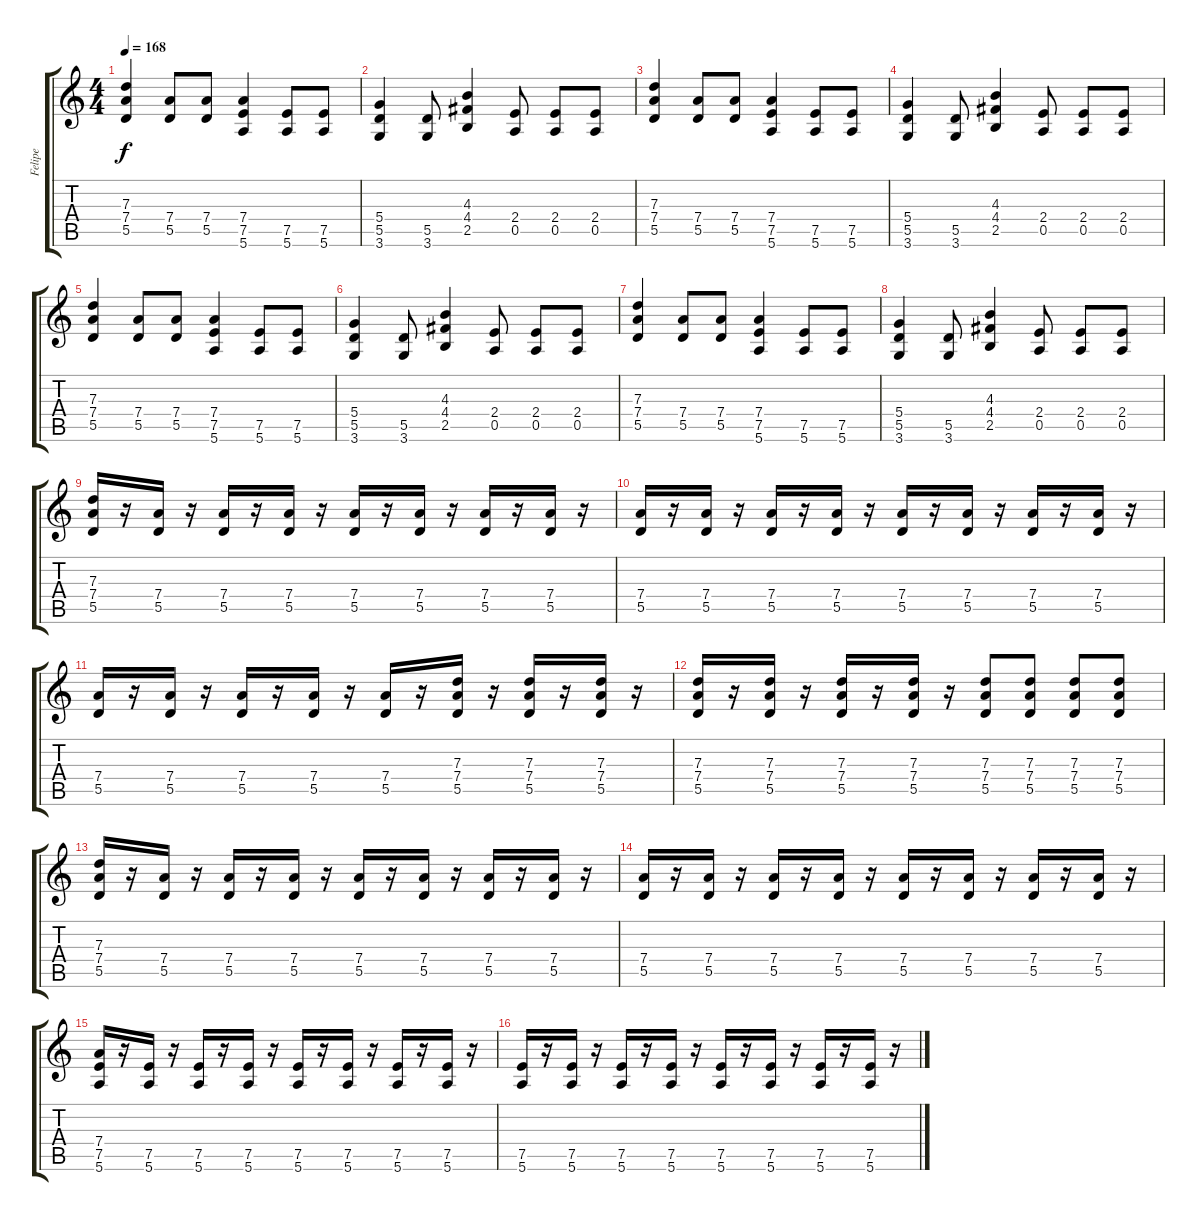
\track ("Felipe" "Felipe") {instrument distortionguitar}
\staff {score tabs}
\tuning (E4 B3 G3 D3 A2 E2) {hide}
\ts (4 4)
\tempo 168
\clef g2
\ks c
(7.3 7.4 5.5).4{dy f} (7.4 5.5).8 (7.4 5.5).8 (7.4 7.5 5.6).4 (7.5 5.6).8 (7.5 5.6).8 |
(5.4 5.5 3.6).4 (5.5 3.6).8 (4.3 4.4 2.5).4 (2.4 0.5).8 (2.4 0.5).8 (2.4 0.5).8 |
(7.3 7.4 5.5).4 (7.4 5.5).8 (7.4 5.5).8 (7.4 7.5 5.6).4 (7.5 5.6).8 (7.5 5.6).8 |
(5.4 5.5 3.6).4 (5.5 3.6).8 (4.3 4.4 2.5).4 (2.4 0.5).8 (2.4 0.5).8 (2.4 0.5).8 |
(7.3 7.4 5.5).4 (7.4 5.5).8 (7.4 5.5).8 (7.4 7.5 5.6).4 (7.5 5.6).8 (7.5 5.6).8 |
(5.4 5.5 3.6).4 (5.5 3.6).8 (4.3 4.4 2.5).4 (2.4 0.5).8 (2.4 0.5).8 (2.4 0.5).8 |
(7.3 7.4 5.5).4 (7.4 5.5).8 (7.4 5.5).8 (7.4 7.5 5.6).4 (7.5 5.6).8 (7.5 5.6).8 |
(5.4 5.5 3.6).4 (5.5 3.6).8 (4.3 4.4 2.5).4 (2.4 0.5).8 (2.4 0.5).8 (2.4 0.5).8 |
(7.3 7.4 5.5).16 r.16 (7.4 5.5).16 r.16 (7.4 5.5).16 r.16 (7.4 5.5).16 r.16 (7.4 5.5).16 r.16 (7.4 5.5).16 r.16 (7.4 5.5).16 r.16 (7.4 5.5).16 r.16 |
(7.4 5.5).16 r.16 (7.4 5.5).16 r.16 (7.4 5.5).16 r.16 (7.4 5.5).16 r.16 (7.4 5.5).16 r.16 (7.4 5.5).16 r.16 (7.4 5.5).16 r.16 (7.4 5.5).16 r.16 |
(7.4 5.5).16 r.16 (7.4 5.5).16 r.16 (7.4 5.5).16 r.16 (7.4 5.5).16 r.16 (7.4 5.5).16 r.16 (7.3 7.4 5.5).16 r.16 (7.3 7.4 5.5).16 r.16 (7.3 7.4 5.5).16 r.16 |
(7.3 7.4 5.5).16 r.16 (7.3 7.4 5.5).16 r.16 (7.3 7.4 5.5).16 r.16 (7.3 7.4 5.5).16 r.16 (7.3 7.4 5.5).8 (7.3 7.4 5.5).8 (7.3 7.4 5.5).8 (7.3 7.4 5.5).8 |
(7.3 7.4 5.5).16 r.16 (7.4 5.5).16 r.16 (7.4 5.5).16 r.16 (7.4 5.5).16 r.16 (7.4 5.5).16 r.16 (7.4 5.5).16 r.16 (7.4 5.5).16 r.16 (7.4 5.5).16 r.16 |
(7.4 5.5).16 r.16 (7.4 5.5).16 r.16 (7.4 5.5).16 r.16 (7.4 5.5).16 r.16 (7.4 5.5).16 r.16 (7.4 5.5).16 r.16 (7.4 5.5).16 r.16 (7.4 5.5).16 r.16 |
(7.4 7.5 5.6).16 r.16 (7.5 5.6).16 r.16 (7.5 5.6).16 r.16 (7.5 5.6).16 r.16 (7.5 5.6).16 r.16 (7.5 5.6).16 r.16 (7.5 5.6).16 r.16 (7.5 5.6).16 r.16 |
(7.5 5.6).16 r.16 (7.5 5.6).16 r.16 (7.5 5.6).16 r.16 (7.5 5.6).16 r.16 (7.5 5.6).16 r.16 (7.5 5.6).16 r.16 (7.5 5.6).16 r.16 (7.5 5.6).16 r.16
